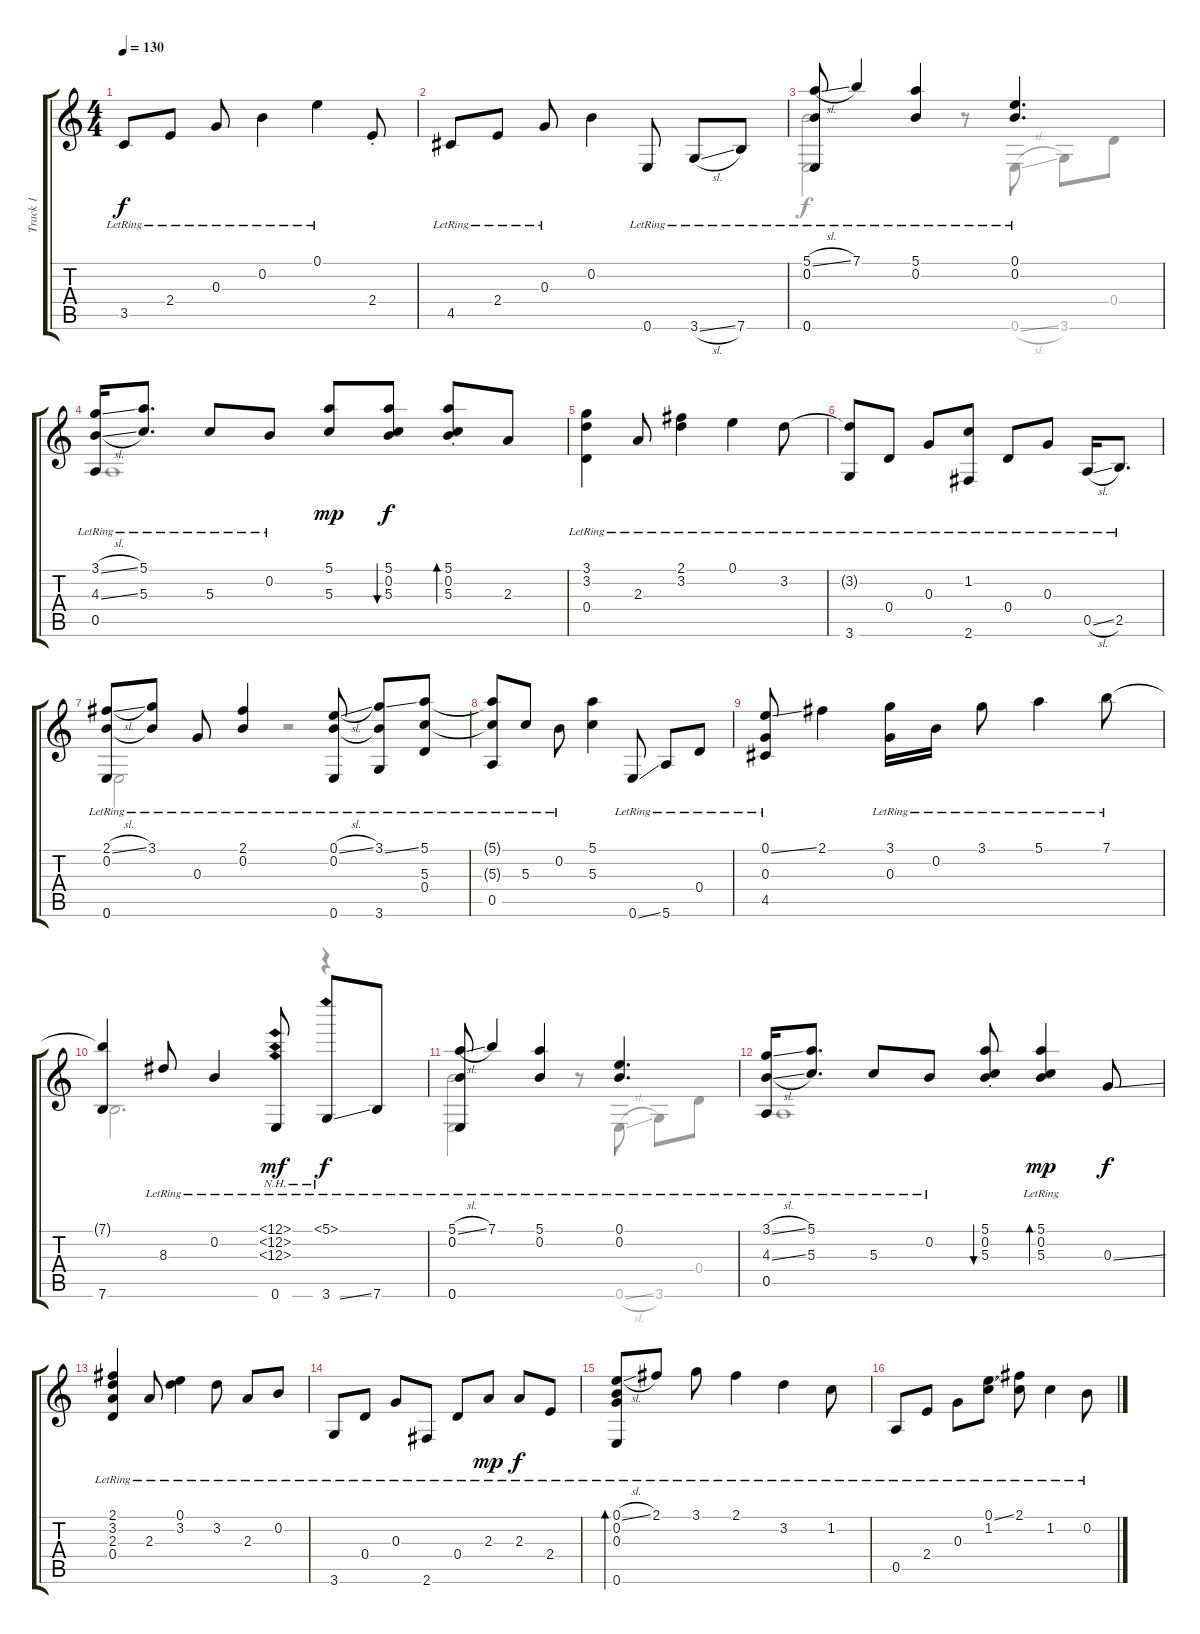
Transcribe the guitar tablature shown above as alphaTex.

\track ("Track 1" "Track 1") {instrument acousticguitarsteel}
\staff {score tabs}
\tuning (E4 B3 G3 D3 A2 E2) {hide}
\voice
\ts (4 4)
\tempo 130
\clef g2
\ks c
3.5{lr}.8{dy f} 2.4{lr}.8 0.3{lr}.8 0.2{lr}.4 0.1{lr}.4 2.4{st}.8 |
4.5{lr}.8 2.4{lr}.8 0.3{lr}.8 0.2.4 0.6{lr}.8 3.6{sl lr}.8 7.6{lr}.8 |
(5.1{sl lr} 0.2{lr} 0.6{lr}).8 7.1{lr}.4 (5.1{lr} 0.2{lr}).4 (0.1{lr} 0.2).4{d} |
(3.1{sl lr} 4.3{sl lr} 0.5{lr}).16 (5.1{lr} 5.3{lr}).8{d} 5.3{lr}.8 0.2{lr}.8 (5.1 5.3).8{dy mp} (5.1 0.2 5.3).8{bu 60 dy f} (5.1{st} 0.2{st} 5.3{st}).8{bd 60} 2.3.8 |
(3.1{lr} 3.2{lr} 0.4{lr}).4 2.3{lr}.8 (2.1{lr} 3.2{lr}).4 0.1{lr}.4 3.2{lr}.8 |
(3.2{t} 3.6{lr}).8 0.4{lr}.8 0.3{lr}.8 (1.2{lr} 2.6{lr}).8 0.4{lr}.8 0.3{lr}.8 0.5{sl lr}.16 2.5{lr}.8{d} |
(2.1{sl lr} 0.2{lr} 0.6{lr}).8 (3.1{lr} 0.2{t}).8 0.3{lr}.8 (2.1{lr} 0.2{lr}).4 (0.1{sl lr} 0.2{lr} 0.6).8 (3.1{ss lr} 0.2{t} 3.6).8 (5.1{lr} 5.3{lr} 0.4).8 |
(5.1{t} 5.3{t} 0.5{lr}).8 5.3{lr}.8 0.2{lr}.8 (5.1 5.3).4 0.6{ss lr}.8 5.6{lr}.8 0.4{lr}.8 |
(0.1{ss lr} 0.3{lr} 4.5{lr}).8 2.1.4 (3.1{lr} 0.3{lr}).16 0.2{lr}.16 3.1{lr}.8 5.1{lr}.4 7.1{lr}.8 |
(7.1{t} 7.6).4 8.3{lr}.8 0.2{lr}.4 (12.1{nh lr} 12.2{nh} 12.3{nh} 0.6{lr}).8{dy mf} (5.1{nh} 3.6{ss lr}).8{dy f} 7.6{lr}.8 |
(5.1{sl lr} 0.2{lr} 0.6{lr}).8 7.1{lr}.4 (5.1{lr} 0.2{lr}).4 (0.1{lr} 0.2).4{d} |
(3.1{sl lr} 4.3{sl lr} 0.5{lr}).16 (5.1{lr} 5.3{lr}).8{d} 5.3{lr}.8 0.2{lr}.8 (5.1{st} 0.2{st} 5.3{st}).8{bu 60} (5.1{lr} 0.2{lr} 5.3{lr}).4{bd 60 dy mp} 0.3{ss}.8{dy f} |
(2.1{lr} 3.2{lr} 2.3{lr} 0.4{lr}).4 2.3{lr}.8 (0.1{lr} 3.2{lr}).4 3.2{lr}.8 2.3{lr}.8 0.2{lr}.8 |
3.6{lr}.8 0.4{lr}.8 0.3{lr}.8 2.6{lr}.8 0.4{lr}.8 2.3{lr}.8{dy mp} 2.3{lr}.8{dy f} 2.4{lr}.8 |
(0.1{sl lr} 0.2{lr} 0.3{lr} 0.6{lr}).8{bd 60} 2.1{lr}.8 3.1{lr}.8 2.1{lr}.4 3.2{lr}.4 1.2{lr}.8 |
0.5{lr}.8 2.4{lr}.8 0.3{lr}.8 (0.1{ss lr} 1.2{lr}).8 (2.1{lr} 1.2{t}).8 1.2{lr}.4 0.2{lr}.8
\voice
\clef g2
\ottava regular
\simile none
\ks c
|
|
(0.2 0.6).2 r.8 0.6{sl}.8 3.6.8 0.4.8 |
0.5.1 |
|
|
0.6.2 r.2 |
|
|
7.6.2{d} r.4 |
(0.2 0.6).2 r.8 0.6{sl}.8 3.6.8 0.4.8 |
0.5.1 |
|
|
|
